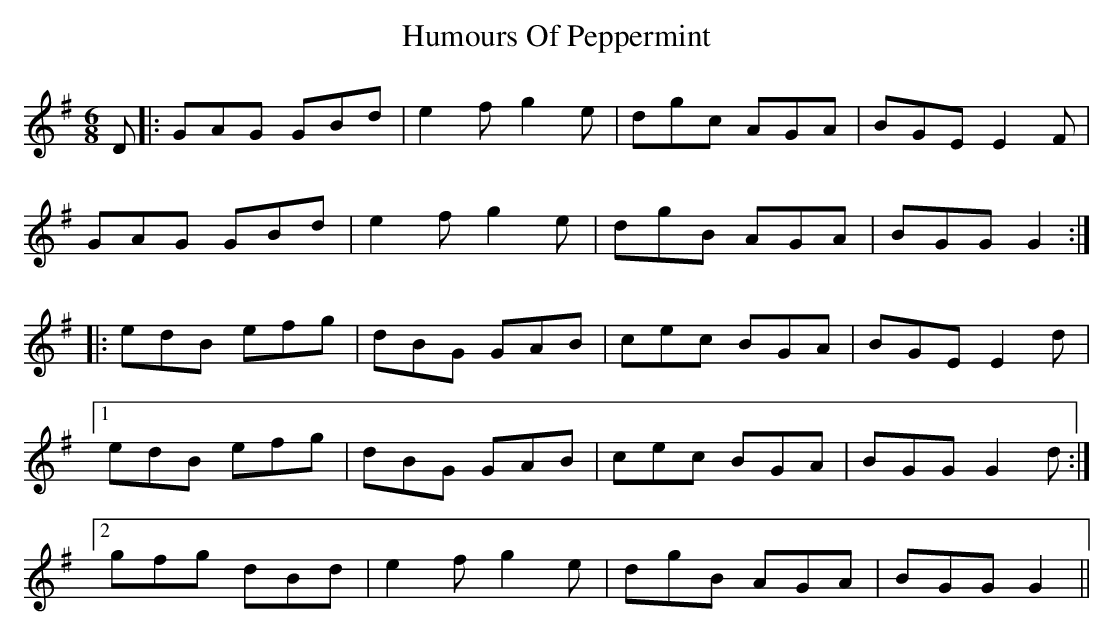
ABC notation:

X:1
T: Humours Of Peppermint
M: 6/8
L: 1/8
K: Gmaj
D|:GAG GBd|e2f g2e|dgc AGA|BGE E2F|
GAG GBd|e2f g2e|dgB AGA|BGG G2:|
|:edB efg|dBG GAB|cec BGA|BGE E2d|
[1 edB efg|dBG GAB|cec BGA|BGG G2d:|
[2 gfg dBd|e2f g2e|dgB AGA|BGG G2||
